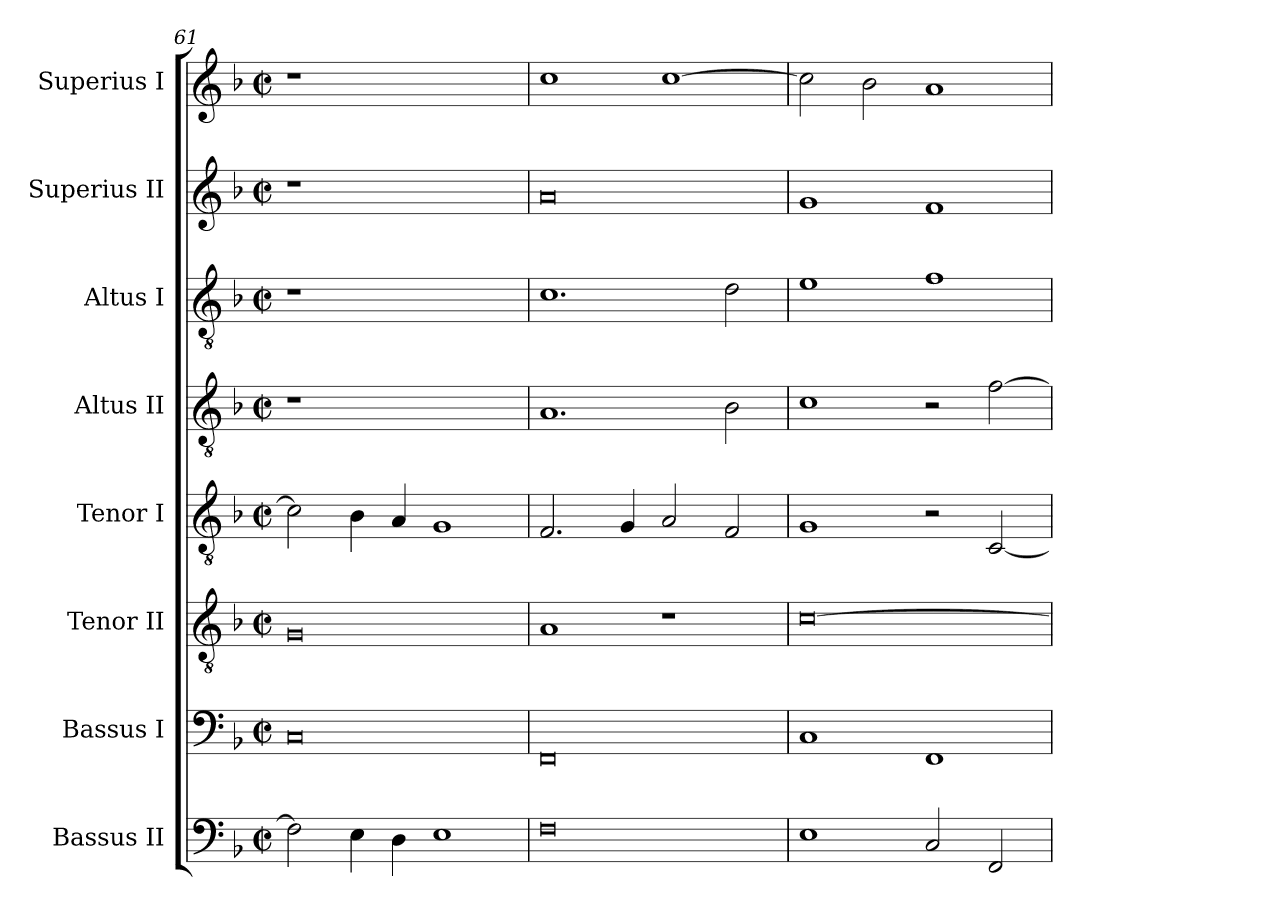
**kern	**kern	**kern	**kern	**kern	**kern	**kern	**kern
*part8	*part7	*part6	*part5	*part4	*part3	*part2	*part1
*staff8	*staff7	*staff6	*staff5	*staff4	*staff3	*staff2	*staff1
*I"Bassus II	*I"Bassus I	*I"Tenor II	*I"Tenor I	*I"Altus II	*I"Altus I	*I"Superius II	*I"Superius I
*I'B.s.	*	*	*	*I'A.s.	*	*I'S.s.	*I'S.p.
*clefF4	*clefF4	*clefGv2	*clefGv2	*clefGv2	*clefGv2	*clefG2	*clefG2
*	*	*ITrd7c12	*ITrd7c12	*ITrd7c12	*ITrd7c12	*	*
*k[b-]	*k[b-]	*k[b-]	*k[b-]	*k[b-]	*k[b-]	*k[b-]	*k[b-]
*F:	*F:	*F:	*F:	*F:	*F:	*F:	*F:
*M2/2	*M2/2	*M2/2	*M2/2	*M2/2	*M2/2	*M2/2	*M2/2
*met(c|)	*met(c|)	*met(c|)	*met(c|)	*met(c|)	*met(c|)	*met(c|)	*met(c|)
=61	=61	=61	=61	=61	=61	=61	=61
!	!	!	!	!LO:N:vis=1	!LO:N:vis=1	!LO:N:vis=1	!LO:N:vis=1
2Fi\]	0Ci	0GGi	2Ci\]	1r	1r	1r	1r
4Ei\	.	.	4BB-i\	.	.	.	.
4Di\	.	.	4AAi/	.	.	.	.
1Ei	.	.	1GGi	1ryy	1ryy	1ryy	1ryy
=62	=62	=62	=62	=62	=62	=62	=62
0Fi	0FFi	1AAi	2.FFi/	1.AAi	1.Ci	0ai	1cci
.	.	.	4GGi/	.	.	.	.
.	.	1r	2AAi/	.	.	.	[>1cci
.	.	.	2FFi/	2BB-i\	2Di\	.	.
=63	=63	=63	=63	=63	=63	=63	=63
1Ei	1Ci	[>0Ci	1GGi	1Ci	1Ei	1gi	2cci\]
.	.	.	.	.	.	.	2b-i\
2Ci/	1FFi	.	2r	2r	1Fi	1fi	1ai
2FFi/	.	.	[<2CCi/	[>2Fi\	.	.	.
=	=	=	=	=	=	=	=
*-	*-	*-	*-	*-	*-	*-	*-
